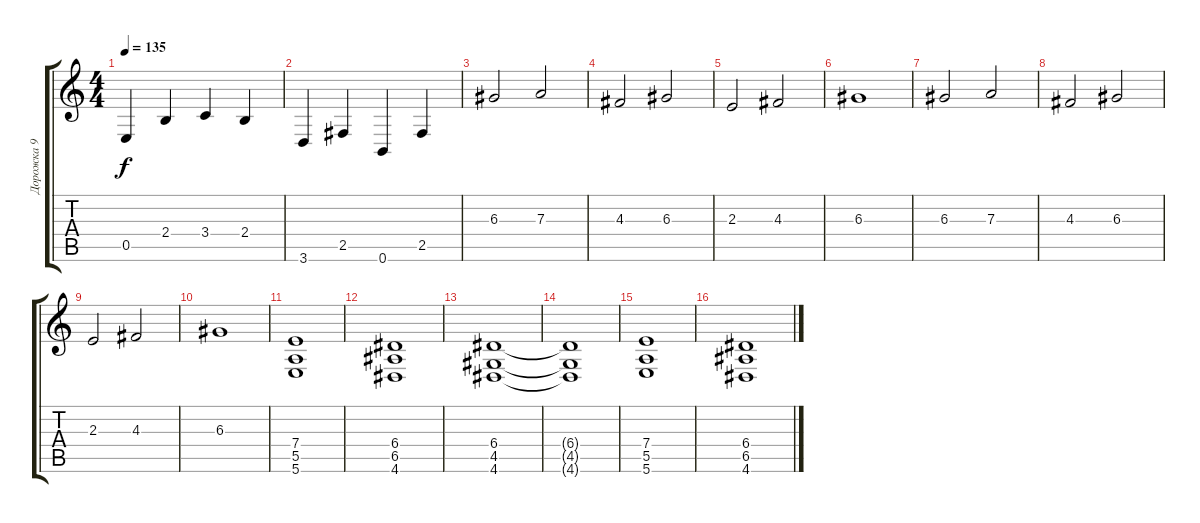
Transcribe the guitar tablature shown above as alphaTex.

\track ("Дорожка 9" "Дорожка 9") {instrument distortionguitar}
\staff {score tabs}
\tuning (B3 Gb3 D3 A2 E2 B1) {hide}
\ts (4 4)
\tempo 135
\clef g2
\ks c
0.5.4{dy f} 2.4.4 3.4.4 2.4.4 |
3.6.4 2.5.4 0.6.4 2.5.4 |
6.3.2 7.3.2 |
4.3.2 6.3.2 |
2.3.2 4.3.2 |
6.3.1 |
6.3.2 7.3.2 |
4.3.2 6.3.2 |
2.3.2 4.3.2 |
6.3.1 |
(7.4 5.5 5.6).1 |
(6.4 6.5 4.6).1 |
(6.4 4.5 4.6).1 |
(6.4{t} 4.5{t} 4.6{t}).1 |
(7.4 5.5 5.6).1 |
(6.4 6.5 4.6).1
